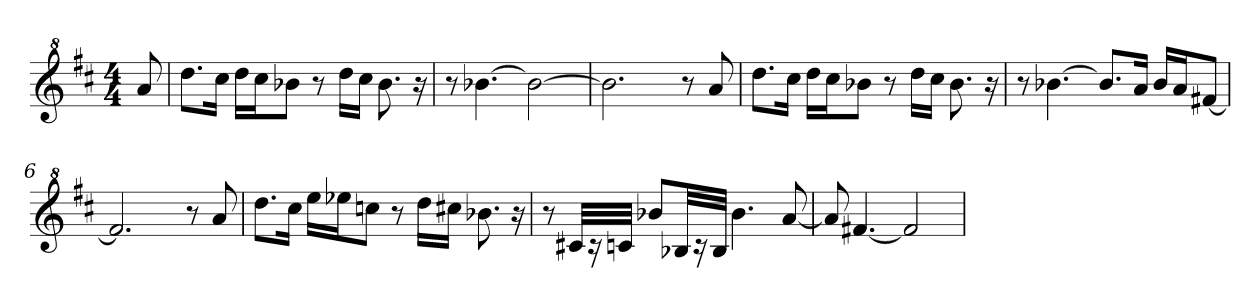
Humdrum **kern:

**kern
*part1
*staff1
*clefG^2
*k[f#c#]
*D:
*M4/4
*MM110
=
8aa
=1
8.dddL
16ccc#Jk
16dddLL
16ccc#J
8bb-XJ
8r
16dddLL
16ccc#JJ
8.bb-
16r
=2
8r
[4.bb-X
2bb-_
=3
2.bb-]
8r
8aa
=4
8.dddL
16ccc#Jk
16dddLL
16ccc#J
8bb-XJ
8r
16dddLL
16ccc#JJ
8.bb-
16r
=5
8r
[4.bb-X
8.bb-L]
16aaJk
16bb-LL
16aaJ
[8ff#XJ
=6
2.ff#]
8r
8aa
=7
8.dddL
16ccc#Jk
16eeeLL
16eee-XJ
8cccnJ
8r
16dddLL
16ccc#XJJ
8.bb-X
16r
=8
8r
32cc#XLLL
16r
32ccnJJJ
8bb-XL
32b-XLL
16r
32b-JJJ
4.bb-
[8aa
=9
8aa]
[4.ff#X
2ff#]
=
*-
